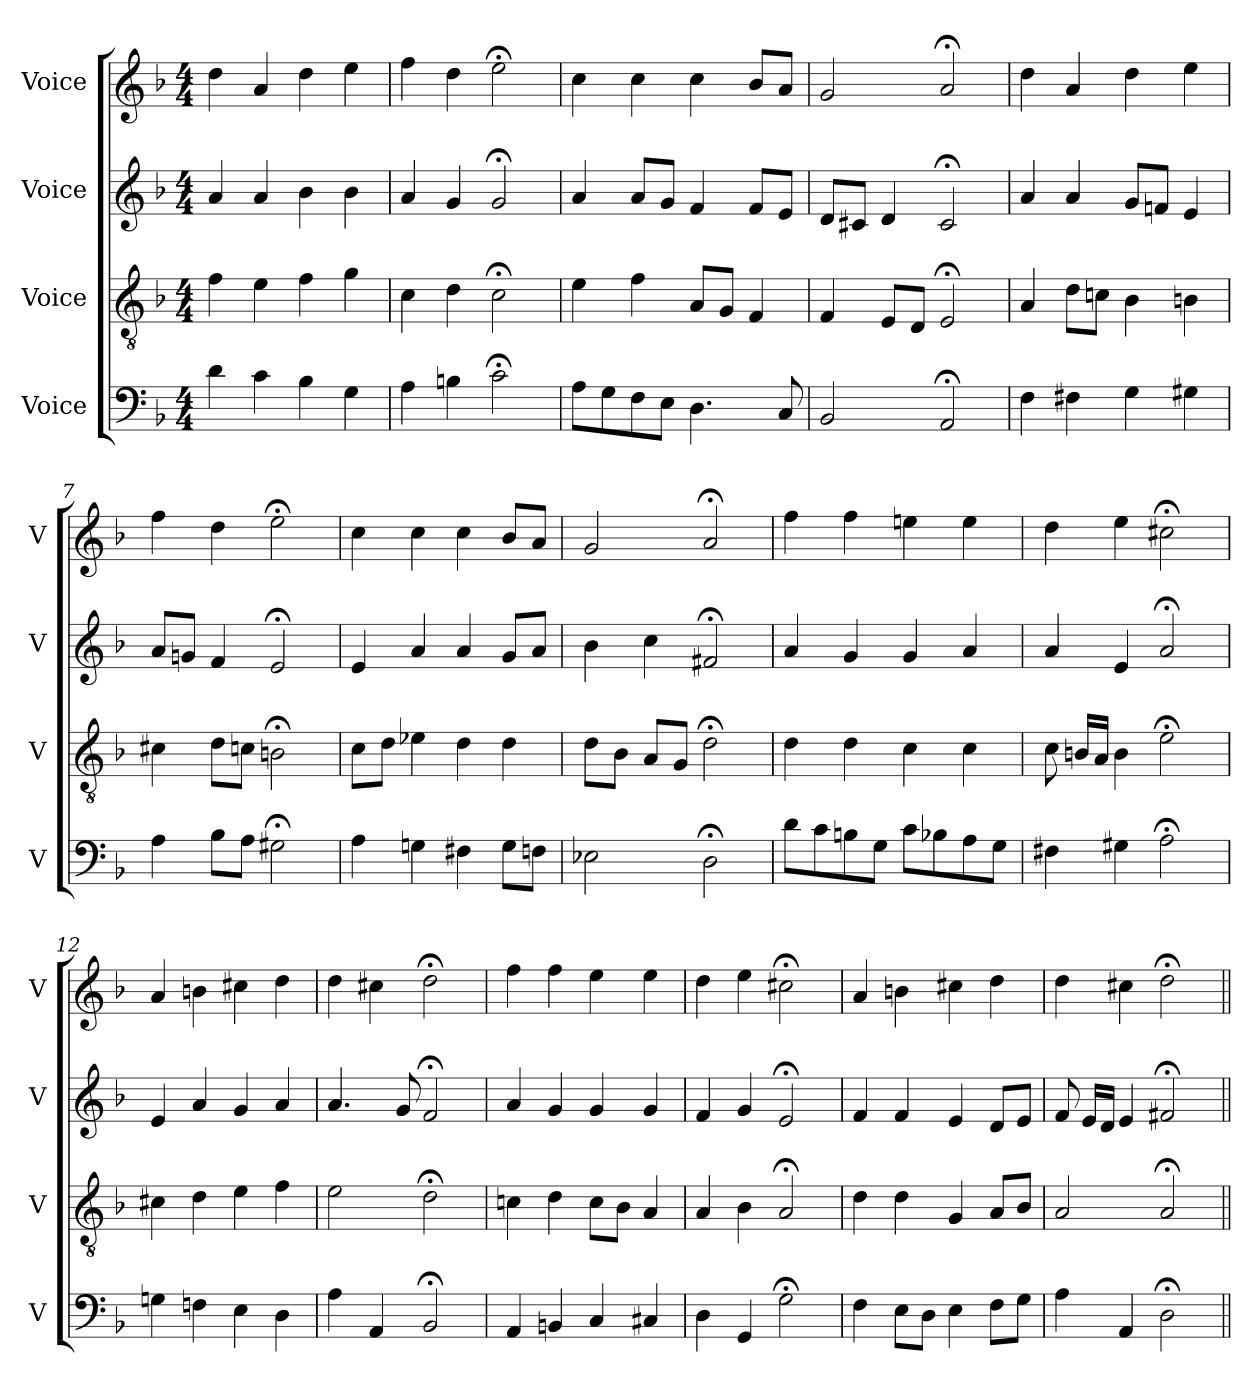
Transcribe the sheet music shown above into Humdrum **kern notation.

**kern	**kern	**kern	**kern
*part4	*part3	*part2	*part1
*staff4	*staff3	*staff2	*staff1
*I"Voice	*I"Voice	*I"Voice	*I"Voice
*I'V	*I'V	*I'V	*I'V
*clefF4	*clefGv2	*clefG2	*clefG2
*k[b-]	*k[b-]	*k[b-]	*k[b-]
*M4/4	*M4/4	*M4/4	*M4/4
=	=	=	=
4d	4f	4a	4dd
4c	4e	4a	4a
4B-	4f	4b-	4dd
4G	4g	4b-	4ee
=3	=3	=3	=3
4A	4c	4a	4ff
4Bn	4d	4g	4dd
2c;<	2c;<	2g;<	2ee;<
=4	=4	=4	=4
8AL	4e	4a	4cc
8G	.	.	.
8F	4f	8aL	4cc
8EJ	.	8gJ	.
4.D	8AL	4f	4cc
.	8GJ	.	.
.	4F	8fL	8b-L
8C	.	8eJ	8aJ
=5	=5	=5	=5
2BB-	4F	8dL	2g
.	.	8c#XJ	.
.	8EL	4d	.
.	8DJ	.	.
2AA;<	2E;<	2c#;<	2a;<
=6	=6	=6	=6
4F	4A	4a	4dd
4F#X	8dL	4a	4a
.	8cnJ	.	.
4G	4B-	8gL	4dd
.	.	8fnJ	.
4G#X	4Bn	4e	4ee
=7	=7	=7	=7
4A	4c#X	8aL	4ff
.	.	8gnJ	.
8B-L	8dL	4f	4dd
8AJ	8cnJ	.	.
2G#X;<	2Bn;<	2e;<	2ee;<
=8	=8	=8	=8
4A	8cL	4e	4cc
.	8dJ	.	.
4Gn	4e-X	4a	4cc
4F#X	4d	4a	4cc
8GL	4d	8gL	8b-L
8FnJ	.	8aJ	8aJ
=9	=9	=9	=9
2E-X	8dL	4b-	2g
.	8B-J	.	.
.	8AL	4cc	.
.	8GJ	.	.
2D;<	2d;<	2f#X;<	2a;<
=10	=10	=10	=10
8dL	4d	4a	4ff
8c	.	.	.
8Bn	4d	4g	4ff
8GJ	.	.	.
8cL	4c	4g	4een
8B-X	.	.	.
8A	4c	4a	4ee
8GJ	.	.	.
=11	=11	=11	=11
4F#X	8c	4a	4dd
.	16BnLL	.	.
.	16AJJ	.	.
4G#X	4B	4e	4ee
2A;<	2e;<	2a;<	2cc#X;<
=12	=12	=12	=12
4Gn	4c#X	4e	4a
4Fn	4d	4a	4bn
4E	4e	4g	4cc#X
4D	4f	4a	4dd
=13	=13	=13	=13
4A	2e	4.a	4dd
4AA	.	.	4cc#X
.	.	8g	.
2BB-;<	2d;<	2f;<	2dd;<
=14	=14	=14	=14
4AA	4cn	4a	4ff
4BBn	4d	4g	4ff
4C	8cL	4g	4ee
.	8B-J	.	.
4C#X	4A	4g	4ee
=15	=15	=15	=15
4D	4A	4f	4dd
4GG	4B-	4g	4ee
2G;<	2A;<	2e;<	2cc#X;<
=16	=16	=16	=16
4F	4d	4f	4a
8EL	4d	4f	4bn
8DJ	.	.	.
4E	4G	4e	4cc#X
8FL	8AL	8dL	4dd
8GJ	8B-J	8eJ	.
=17	=17	=17	=17
4A	2A	8f	4dd
.	.	16eLL	.
.	.	16dJJ	.
4AA	.	4e	4cc#X
2D;<	2A;<	2f#X;<	2dd;<
=||	=||	=||	=||
*-	*-	*-	*-
